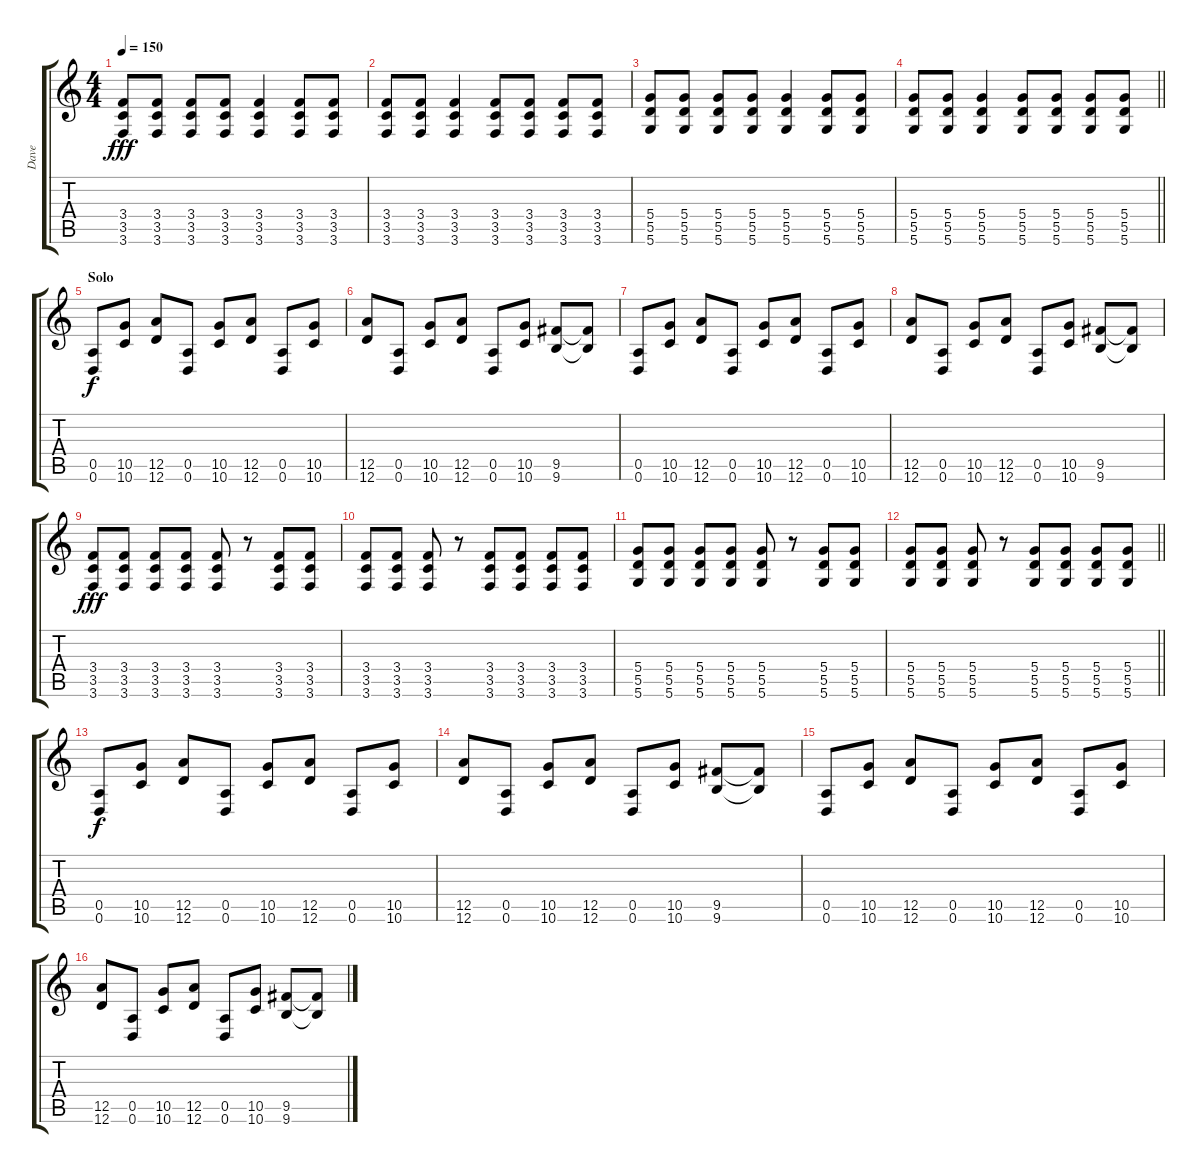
\track ("Dave" "Dave") {instrument distortionguitar}
\staff {score tabs}
\tuning (E4 B3 G3 D3 A2 D2) {hide}
\ts (4 4)
\tempo 150
\clef g2
\ks c
(3.4 3.5 3.6).8{dy fff} (3.4 3.5 3.6).8 (3.4 3.5 3.6).8 (3.4 3.5 3.6).8 (3.4 3.5 3.6).4 (3.4 3.5 3.6).8 (3.4 3.5 3.6).8 |
(3.4 3.5 3.6).8 (3.4 3.5 3.6).8 (3.4 3.5 3.6).4 (3.4 3.5 3.6).8 (3.4 3.5 3.6).8 (3.4 3.5 3.6).8 (3.4 3.5 3.6).8 |
(5.4 5.5 5.6).8 (5.4 5.5 5.6).8 (5.4 5.5 5.6).8 (5.4 5.5 5.6).8 (5.4 5.5 5.6).4 (5.4 5.5 5.6).8 (5.4 5.5 5.6).8 |
\barLineRight lightlight
(5.4 5.5 5.6).8{volume 10 instrument distortionguitar} (5.4 5.5 5.6).8 (5.4 5.5 5.6).4 (5.4 5.5 5.6).8 (5.4 5.5 5.6).8 (5.4 5.5 5.6).8 (5.4 5.5 5.6).8 |
\section ("" "Solo")
(0.5 0.6).8{dy f volume 13} (10.5 10.6).8 (12.5 12.6).8 (0.5 0.6).8 (10.5 10.6).8 (12.5 12.6).8 (0.5 0.6).8 (10.5 10.6).8 |
(12.5 12.6).8 (0.5 0.6).8 (10.5 10.6).8 (12.5 12.6).8 (0.5 0.6).8 (10.5 10.6).8 (9.5 9.6).8 (9.5{t} 9.6{t}).8 |
(0.5 0.6).8 (10.5 10.6).8 (12.5 12.6).8 (0.5 0.6).8 (10.5 10.6).8 (12.5 12.6).8 (0.5 0.6).8 (10.5 10.6).8 |
(12.5 12.6).8 (0.5 0.6).8 (10.5 10.6).8 (12.5 12.6).8 (0.5 0.6).8 (10.5 10.6).8 (9.5 9.6).8 (9.5{t} 9.6{t}).8 |
(3.4 3.5 3.6).8{dy fff} (3.4 3.5 3.6).8 (3.4 3.5 3.6).8 (3.4 3.5 3.6).8 (3.4 3.5 3.6).8 r.8 (3.4 3.5 3.6).8 (3.4 3.5 3.6).8 |
(3.4 3.5 3.6).8 (3.4 3.5 3.6).8 (3.4 3.5 3.6).8 r.8 (3.4 3.5 3.6).8 (3.4 3.5 3.6).8 (3.4 3.5 3.6).8 (3.4 3.5 3.6).8 |
(5.4 5.5 5.6).8 (5.4 5.5 5.6).8 (5.4 5.5 5.6).8 (5.4 5.5 5.6).8 (5.4 5.5 5.6).8 r.8 (5.4 5.5 5.6).8 (5.4 5.5 5.6).8 |
\barLineRight lightlight
(5.4 5.5 5.6).8 (5.4 5.5 5.6).8 (5.4 5.5 5.6).8 r.8 (5.4 5.5 5.6).8 (5.4 5.5 5.6).8 (5.4 5.5 5.6).8 (5.4 5.5 5.6).8 |
(0.5 0.6).8{dy f} (10.5 10.6).8 (12.5 12.6).8 (0.5 0.6).8 (10.5 10.6).8 (12.5 12.6).8 (0.5 0.6).8 (10.5 10.6).8 |
(12.5 12.6).8 (0.5 0.6).8 (10.5 10.6).8 (12.5 12.6).8 (0.5 0.6).8 (10.5 10.6).8 (9.5 9.6).8 (9.5{t} 9.6{t}).8 |
(0.5 0.6).8 (10.5 10.6).8 (12.5 12.6).8 (0.5 0.6).8 (10.5 10.6).8 (12.5 12.6).8 (0.5 0.6).8 (10.5 10.6).8 |
(12.5 12.6).8 (0.5 0.6).8 (10.5 10.6).8 (12.5 12.6).8 (0.5 0.6).8 (10.5 10.6).8 (9.5 9.6).8 (9.5{t} 9.6{t}).8
